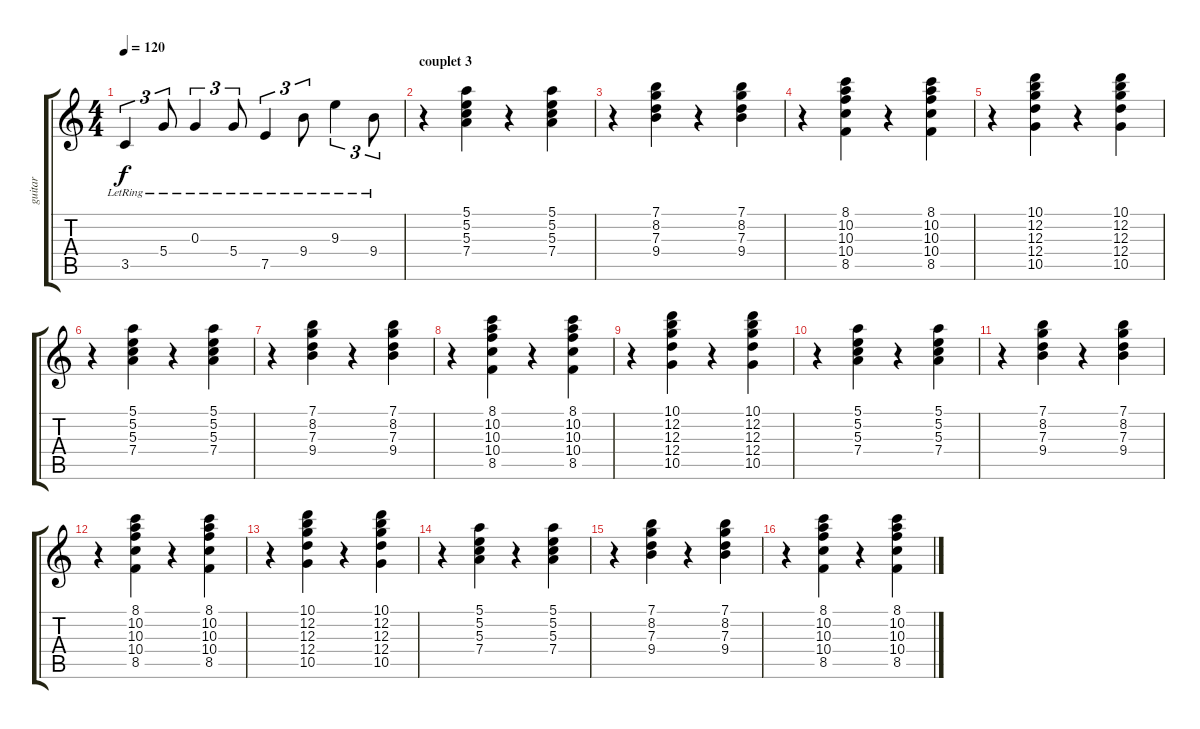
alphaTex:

\track ("guitar" "guitar") {instrument electricguitarclean}
\staff {score tabs}
\tuning (E4 B3 G3 D3 A2 E2) {hide}
\ts (4 4)
\tempo 120
\clef g2
\ks c
3.5{lr}.4{tu (3 2) dy f} 5.4{lr}.8{tu (3 2)} 0.3{lr}.4{tu (3 2)} 5.4{lr}.8{tu (3 2)} 7.5{lr}.4{tu (3 2)} 9.4{lr}.8{tu (3 2)} 9.3{lr}.4{tu (3 2)} 9.4{lr}.8{tu (3 2)} |
\section ("" "couplet 3")
r.4 (5.1 5.2 5.3 7.4).4 r.4 (5.1 5.2 5.3 7.4).4 |
r.4 (7.1 8.2 7.3 9.4).4 r.4 (7.1 8.2 7.3 9.4).4 |
r.4 (8.1 10.2 10.3 10.4 8.5).4 r.4 (8.1 10.2 10.3 10.4 8.5).4 |
r.4 (10.1 12.2 12.3 12.4 10.5).4 r.4 (10.1 12.2 12.3 12.4 10.5).4 |
r.4 (5.1 5.2 5.3 7.4).4 r.4 (5.1 5.2 5.3 7.4).4 |
r.4 (7.1 8.2 7.3 9.4).4 r.4 (7.1 8.2 7.3 9.4).4 |
r.4 (8.1 10.2 10.3 10.4 8.5).4 r.4 (8.1 10.2 10.3 10.4 8.5).4 |
r.4 (10.1 12.2 12.3 12.4 10.5).4 r.4 (10.1 12.2 12.3 12.4 10.5).4 |
r.4 (5.1 5.2 5.3 7.4).4 r.4 (5.1 5.2 5.3 7.4).4 |
r.4 (7.1 8.2 7.3 9.4).4 r.4 (7.1 8.2 7.3 9.4).4 |
r.4 (8.1 10.2 10.3 10.4 8.5).4 r.4 (8.1 10.2 10.3 10.4 8.5).4 |
r.4 (10.1 12.2 12.3 12.4 10.5).4 r.4 (10.1 12.2 12.3 12.4 10.5).4 |
r.4 (5.1 5.2 5.3 7.4).4 r.4 (5.1 5.2 5.3 7.4).4 |
r.4 (7.1 8.2 7.3 9.4).4 r.4 (7.1 8.2 7.3 9.4).4 |
r.4 (8.1 10.2 10.3 10.4 8.5).4 r.4 (8.1 10.2 10.3 10.4 8.5).4
